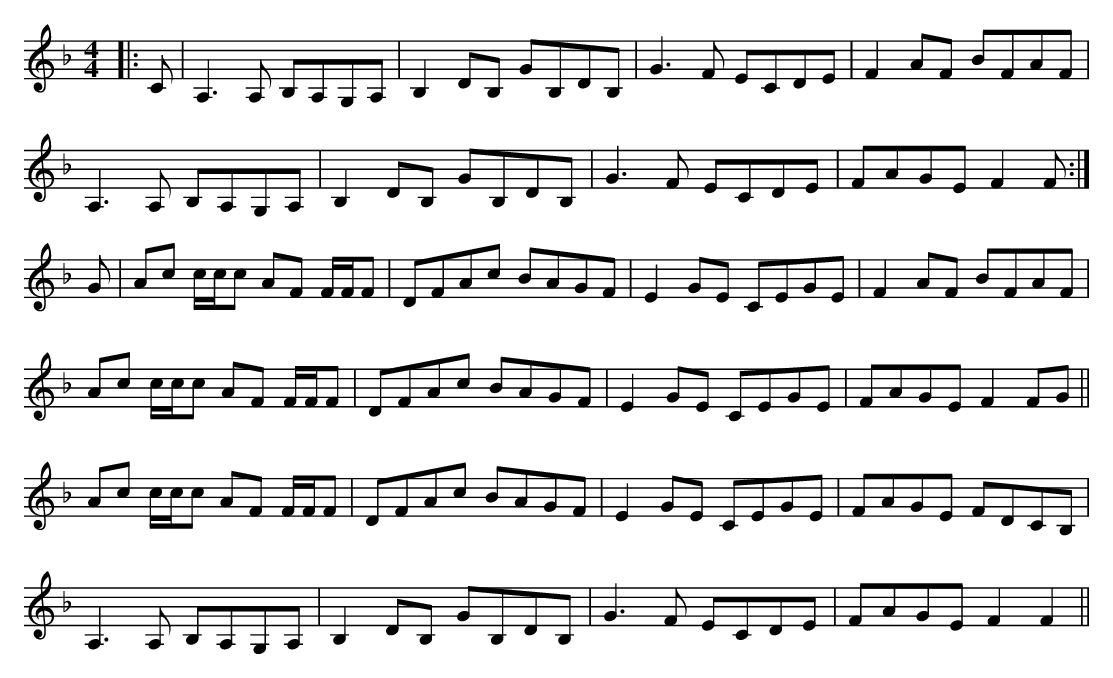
X:1
M:4/4
K:F
|:C|A,2>A,2 B,A,G,A,|B,2 DB, GB,DB,|G2>F2 ECDE|F2 AF BFAF|
A,2>A,2 B,A,G,A,|B,2 DB, GB,DB,|G2>F2 ECDE|FAGE F2F:|
G|Ac c/c/c AF F/F/F|DFAc BAGF|E2 GE CEGE|F2 AF BFAF|
Ac c/c/c AF F/F/F|DFAc BAGF|E2 GE CEGE|FAGE F2FG||
Ac c/c/c AF F/F/F|DFAc BAGF|E2 GE CEGE|FAGE FDCB,|
A,2>A,2 B,A,G,A,|B,2 DB, GB,DB,|G2>F2 ECDE|FAGE F2F2||
